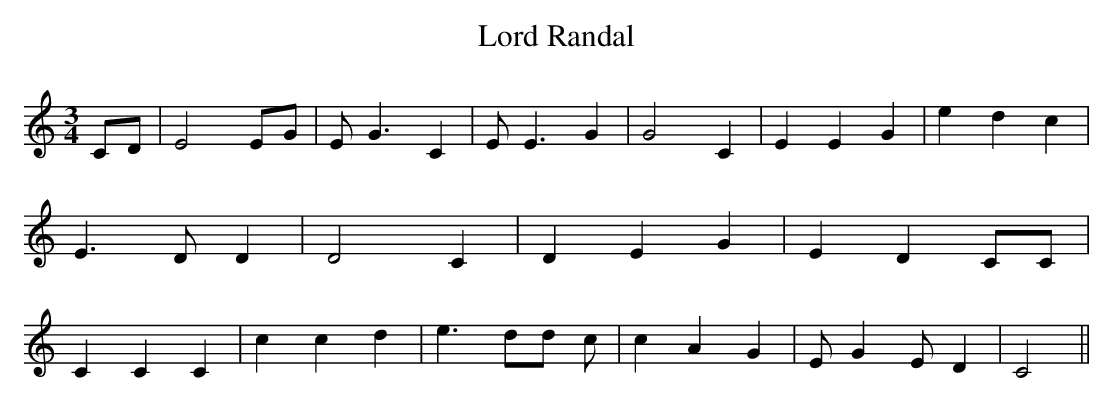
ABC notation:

X:1
T:Lord Randal
M:3/4
L:1/4
K:C
C/2-D/2| E2 E/2G/2| E/2- G3/2 C| E/2 E3/2 G| G2 C| E E G| e- d c| E3/2 D/2 D|\
 D2 C| D E G| E D C/2C/2| C C C| c c d| e3/2- d/2d/2 c/2| c A G| E/2 G E/2- D|\
 C2||
